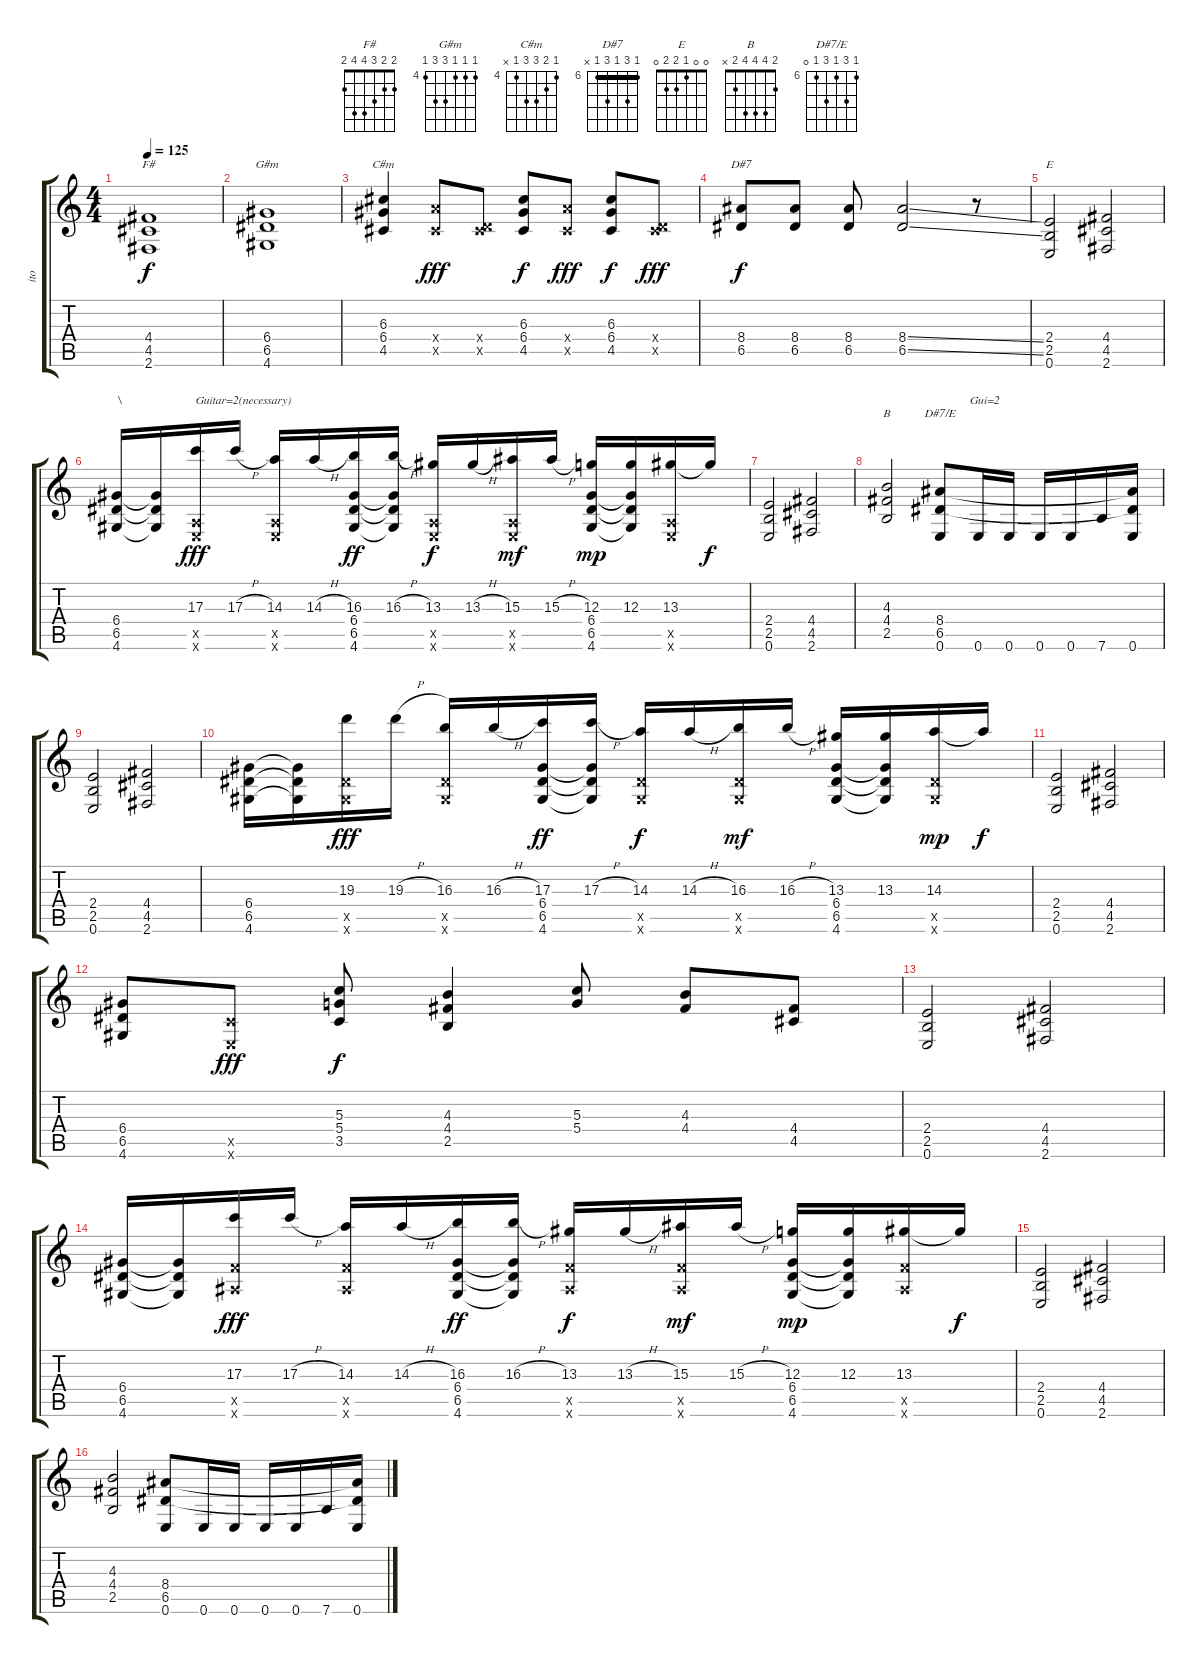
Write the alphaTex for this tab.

\track ("ito" "ito") {instrument distortionguitar}
\staff {score tabs}
\tuning (E4 B3 G3 D3 A2 E2) {hide}
\chord ("F#" 2 2 3 4 4 2)
\chord ("G#m" 4 4 4 6 6 4) {firstfret 4}
\chord ("C#m" 4 5 6 6 4 x) {firstfret 4}
\chord ("D#7" 6 8 6 8 6 x) {firstfret 6 barre 6}
\chord ("E" 0 0 1 2 2 0)
\chord ("B" 2 4 4 4 2 x)
\chord ("D#7/E" 6 8 6 8 6 0) {firstfret 6}
\ts (4 4)
\tempo 125
\clef g2
\ks c
(4.4 4.5 2.6).1{ch "F#" dy f} |
(6.4 6.5 4.6).1{ch "G#m"} |
(6.3 6.4 4.5).4{ch "C#m"} (7.4{x} 4.5{x}).8{dy fff} (0.4{x} 4.5{x}).8 (6.3 6.4 4.5).8{dy f} (7.4{x} 4.5{x}).8{dy fff} (6.3 6.4 4.5).8{dy f} (0.4{x} 4.5{x}).8{dy fff} |
(8.4 6.5).8{ch "D#7" dy f} (8.4 6.5).8 (8.4 6.5).8 (8.4{ss} 6.5{ss}).2 r.8 |
(2.4 2.5 0.6).2{ch "E"} (4.4 4.5 2.6).2 |
(6.4 6.5 4.6).16{txt "\\"} (6.4{t} 6.5{t} 4.6{t}).16 (17.3 0.5{x} 0.6{x}).16{txt "Guitar=2(necessary)" dy fff} 17.3{h}.16 (14.3 0.5{x} 0.6{x}).16 14.3{h}.16 (16.3 6.4 6.5 4.6).16{dy ff} (16.3{h} 6.4{t} 6.5{t} 4.6{t}).16 (13.3 0.5{x} 0.6{x}).16{dy f} 13.3{h}.16 (15.3 0.5{x} 0.6{x}).16{dy mf} 15.3{h}.16 (12.3 6.4 6.5 4.6).16{dy mp} (12.3 6.4{t} 6.5{t} 4.6{t}).16 (13.3 0.5{x} 0.6{x}).16 13.3{t}.16{dy f} |
(2.4 2.5 0.6).2 (4.4 4.5 2.6).2 |
(4.3 4.4 2.5).2{ch "B"} (8.4 6.5 0.6).8{ch "D#7/E" txt "          Gui=2"} 0.6.16 0.6.16 0.6.16 0.6.16 7.6.16 (8.4{t} 6.5{t} 0.6).16 |
(2.4 2.5 0.6).2 (4.4 4.5 2.6).2 |
(6.4 6.5 4.6).16 (6.4{t} 6.5{t} 4.6{t}).16 (19.3 6.5{x} 4.6{x}).16{dy fff} 19.3{h}.16 (16.3 6.5{x} 4.6{x}).16 16.3{h}.16 (17.3 6.4 6.5 4.6).16{dy ff} (17.3{h} 6.4{t} 6.5{t} 4.6{t}).16 (14.3 6.5{x} 4.6{x}).16{dy f} 14.3{h}.16 (16.3 6.5{x} 4.6{x}).16{dy mf} 16.3{h}.16 (13.3 6.4 6.5 4.6).16 (13.3 6.4{t} 6.5{t} 4.6{t}).16 (14.3 6.5{x} 4.6{x}).16{dy mp} 14.3{t}.16{dy f} |
(2.4 2.5 0.6).2 (4.4 4.5 2.6).2 |
(6.4 6.5 4.6).8 (3.5{x} 0.6{x}).8{dy fff} (5.3 5.4 3.5).8{dy f} (4.3 4.4 2.5).4 (5.3 5.4).8 (4.3 4.4).8 (4.4 4.5).8 |
(2.4 2.5 0.6).2 (4.4 4.5 2.6).2 |
(6.4 6.5 4.6).16 (6.4{t} 6.5{t} 4.6{t}).16 (17.3 8.5{x} 6.6{x}).16{dy fff} 17.3{h}.16 (14.3 8.5{x} 6.6{x}).16 14.3{h}.16 (16.3 6.4 6.5 4.6).16{dy ff} (16.3{h} 6.4{t} 6.5{t} 4.6{t}).16 (13.3 8.5{x} 6.6{x}).16{dy f} 13.3{h}.16 (15.3 8.5{x} 6.6{x}).16{dy mf} 15.3{h}.16 (12.3 6.4 6.5 4.6).16{dy mp} (12.3 6.4{t} 6.5{t} 4.6{t}).16 (13.3 8.5{x} 6.6{x}).16 13.3{t}.16{dy f} |
(2.4 2.5 0.6).2 (4.4 4.5 2.6).2 |
(4.3 4.4 2.5).2 (8.4 6.5 0.6).8 0.6.16 0.6.16 0.6.16 0.6.16 7.6.16 (8.4{t} 6.5{t} 0.6).16
